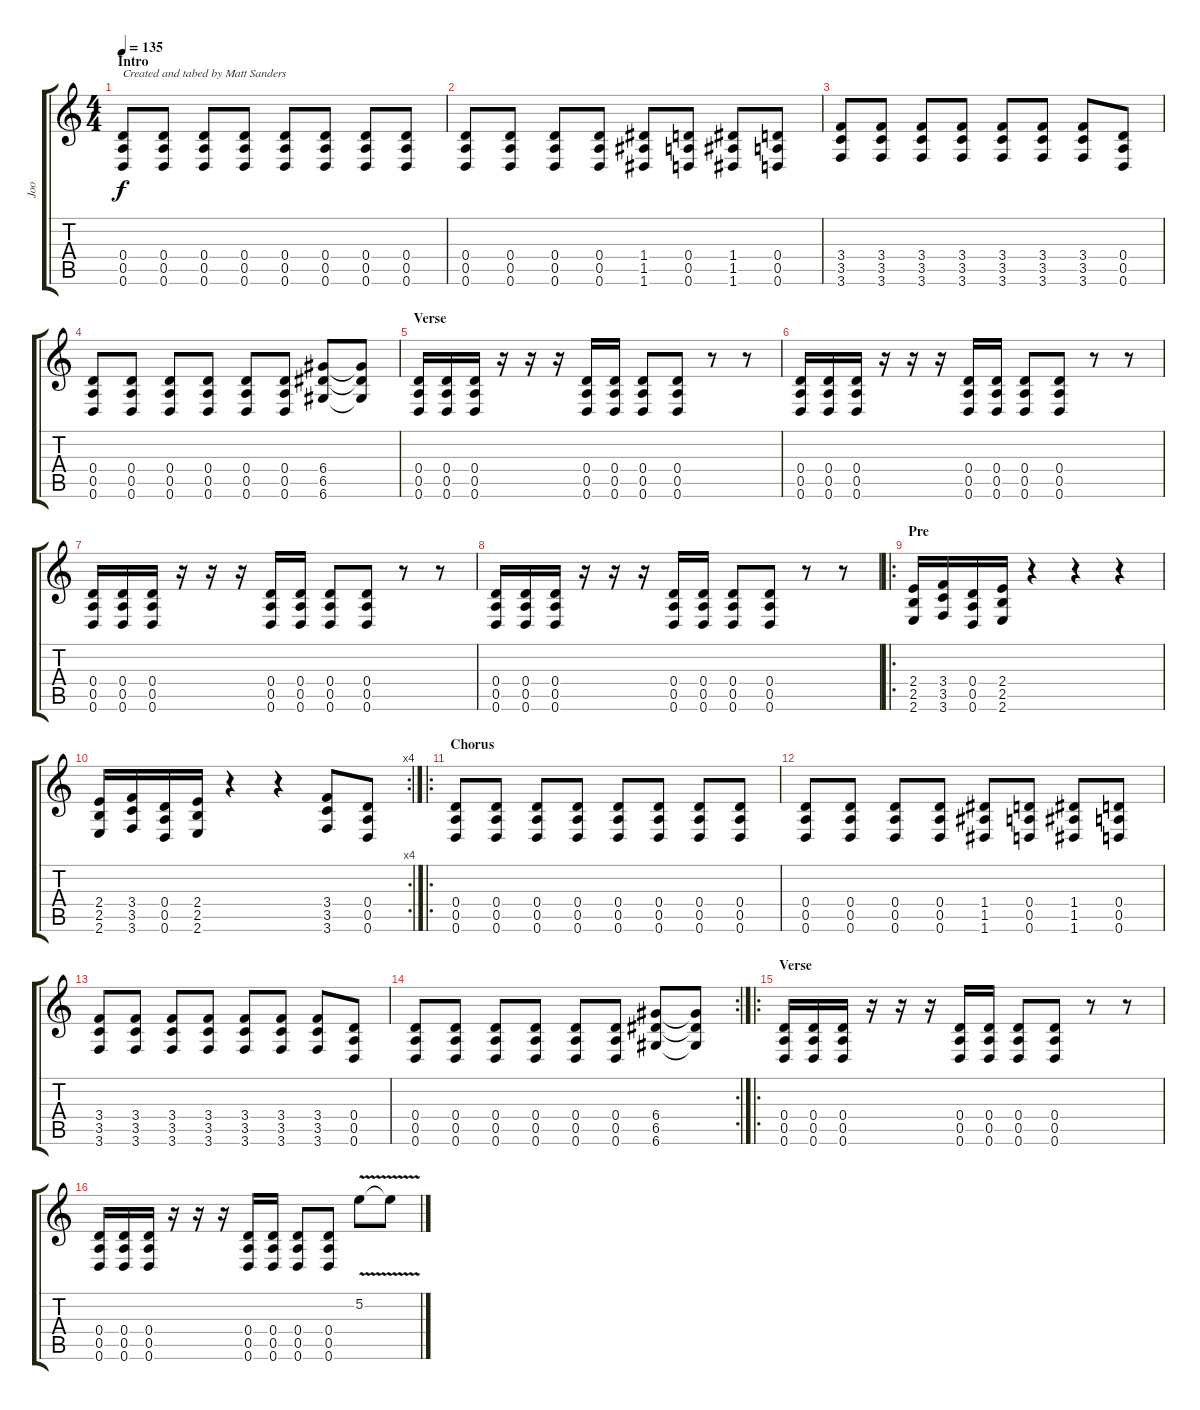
\track ("Joo" "Joo") {instrument distortionguitar}
\staff {score tabs}
\tuning (E4 B3 G3 D3 A2 D2) {hide}
\ts (4 4)
\section ("" "Intro")
\tempo 135
\clef g2
\ks c
(0.4 0.5 0.6).8{txt "Created and tabed by Matt Sanders" dy f instrument distortionguitar} (0.4 0.5 0.6).8 (0.4 0.5 0.6).8 (0.4 0.5 0.6).8 (0.4 0.5 0.6).8 (0.4 0.5 0.6).8 (0.4 0.5 0.6).8 (0.4 0.5 0.6).8 |
(0.4 0.5 0.6).8 (0.4 0.5 0.6).8 (0.4 0.5 0.6).8 (0.4 0.5 0.6).8 (1.4 1.5 1.6).8 (0.4 0.5 0.6).8 (1.4 1.5 1.6).8 (0.4 0.5 0.6).8 |
(3.4 3.5 3.6).8 (3.4 3.5 3.6).8 (3.4 3.5 3.6).8 (3.4 3.5 3.6).8 (3.4 3.5 3.6).8 (3.4 3.5 3.6).8 (3.4 3.5 3.6).8 (0.4 0.5 0.6).8 |
(0.4 0.5 0.6).8 (0.4 0.5 0.6).8 (0.4 0.5 0.6).8 (0.4 0.5 0.6).8 (0.4 0.5 0.6).8 (0.4 0.5 0.6).8 (6.4 6.5 6.6).8 (6.4{t} 6.5{t} 6.6{t}).8 |
\section ("" "Verse")
(0.4 0.5 0.6).16 (0.4 0.5 0.6).16 (0.4 0.5 0.6).16 r.16 r.16 r.16 (0.4 0.5 0.6).16 (0.4 0.5 0.6).16 (0.4 0.5 0.6).8 (0.4 0.5 0.6).8 r.8 r.8 |
(0.4 0.5 0.6).16 (0.4 0.5 0.6).16 (0.4 0.5 0.6).16 r.16 r.16 r.16 (0.4 0.5 0.6).16 (0.4 0.5 0.6).16 (0.4 0.5 0.6).8 (0.4 0.5 0.6).8 r.8 r.8 |
(0.4 0.5 0.6).16 (0.4 0.5 0.6).16 (0.4 0.5 0.6).16 r.16 r.16 r.16 (0.4 0.5 0.6).16 (0.4 0.5 0.6).16 (0.4 0.5 0.6).8 (0.4 0.5 0.6).8 r.8 r.8 |
(0.4 0.5 0.6).16 (0.4 0.5 0.6).16 (0.4 0.5 0.6).16 r.16 r.16 r.16 (0.4 0.5 0.6).16 (0.4 0.5 0.6).16 (0.4 0.5 0.6).8 (0.4 0.5 0.6).8 r.8 r.8 |
\ro
\section ("" "Pre")
(2.4 2.5 2.6).16 (3.4 3.5 3.6).16 (0.4 0.5 0.6).16 (2.4 2.5 2.6).16 r.4 r.4 r.4 |
\rc 4
(2.4 2.5 2.6).16 (3.4 3.5 3.6).16 (0.4 0.5 0.6).16 (2.4 2.5 2.6).16 r.4 r.4 (3.4 3.5 3.6).8 (0.4 0.5 0.6).8 |
\ro
\section ("" "Chorus")
(0.4 0.5 0.6).8 (0.4 0.5 0.6).8 (0.4 0.5 0.6).8 (0.4 0.5 0.6).8 (0.4 0.5 0.6).8 (0.4 0.5 0.6).8 (0.4 0.5 0.6).8 (0.4 0.5 0.6).8 |
(0.4 0.5 0.6).8 (0.4 0.5 0.6).8 (0.4 0.5 0.6).8 (0.4 0.5 0.6).8 (1.4 1.5 1.6).8 (0.4 0.5 0.6).8 (1.4 1.5 1.6).8 (0.4 0.5 0.6).8 |
(3.4 3.5 3.6).8 (3.4 3.5 3.6).8 (3.4 3.5 3.6).8 (3.4 3.5 3.6).8 (3.4 3.5 3.6).8 (3.4 3.5 3.6).8 (3.4 3.5 3.6).8 (0.4 0.5 0.6).8 |
\rc 2
(0.4 0.5 0.6).8 (0.4 0.5 0.6).8 (0.4 0.5 0.6).8 (0.4 0.5 0.6).8 (0.4 0.5 0.6).8 (0.4 0.5 0.6).8 (6.4 6.5 6.6).8 (6.4{t} 6.5{t} 6.6{t}).8 |
\ro
\section ("" "Verse")
(0.4 0.5 0.6).16 (0.4 0.5 0.6).16 (0.4 0.5 0.6).16 r.16 r.16 r.16 (0.4 0.5 0.6).16 (0.4 0.5 0.6).16 (0.4 0.5 0.6).8 (0.4 0.5 0.6).8 r.8 r.8 |
(0.4 0.5 0.6).16 (0.4 0.5 0.6).16 (0.4 0.5 0.6).16 r.16 r.16 r.16 (0.4 0.5 0.6).16 (0.4 0.5 0.6).16 (0.4 0.5 0.6).8 (0.4 0.5 0.6).8 5.2{v}.8 5.2{t}.8
